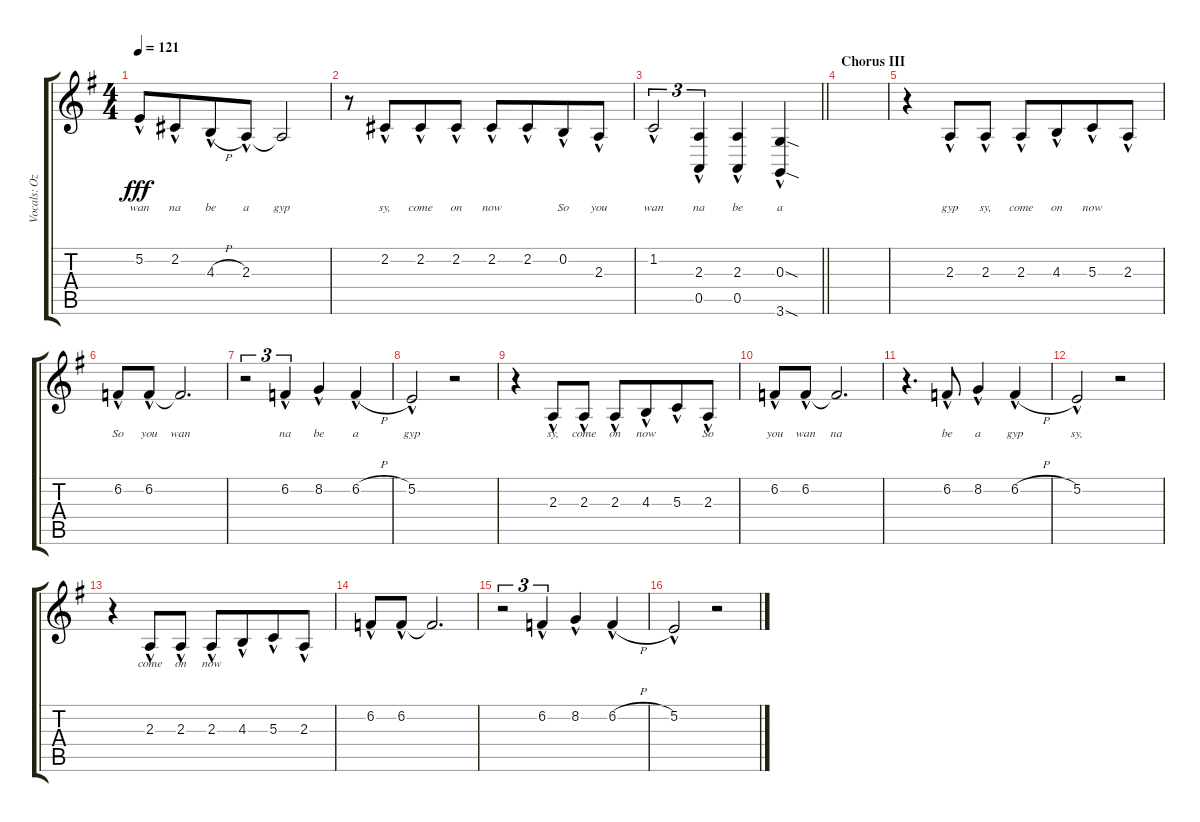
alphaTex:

\track ("Vocals: Ozzy" "Vocals: Oz") {instrument lead2sawtooth}
\staff {score tabs}
\tuning (E4 B3 G3 D3 A2 E2) {hide}
\ts (4 4)
\tempo 121
\clef g2
\ks g
5.2{hac}.8{lyrics (0 "wan") lyrics (1 "") lyrics (2 "") lyrics (3 "") lyrics (4 "") dy fff} 2.2{hac}.8{lyrics (0 "na") lyrics (1 "") lyrics (2 "") lyrics (3 "") lyrics (4 "") beam merge} 4.3{h hac}.8{lyrics (0 "be") lyrics (1 "") lyrics (2 "") lyrics (3 "") lyrics (4 "")} 2.3{hac}.8{lyrics (0 "a") lyrics (1 "") lyrics (2 "") lyrics (3 "") lyrics (4 "")} 2.3{t}.2{lyrics (0 "gyp") lyrics (1 "") lyrics (2 "") lyrics (3 "") lyrics (4 "")} |
r.8 2.2{hac}.8{lyrics (0 "sy,") lyrics (1 "") lyrics (2 "") lyrics (3 "") lyrics (4 "") beam merge} 2.2{hac}.8{lyrics (0 "come") lyrics (1 "") lyrics (2 "") lyrics (3 "") lyrics (4 "")} 2.2{hac}.8{lyrics (0 "on") lyrics (1 "") lyrics (2 "") lyrics (3 "") lyrics (4 "")} 2.2{hac}.8{lyrics (0 "now") lyrics (1 "") lyrics (2 "") lyrics (3 "") lyrics (4 "")} 2.2{hac}.8{lyrics (0 "") lyrics (1 "") lyrics (2 "") lyrics (3 "") lyrics (4 "") beam merge} 0.2{hac}.8{lyrics (0 "So") lyrics (1 "") lyrics (2 "") lyrics (3 "") lyrics (4 "")} 2.3{hac}.8{lyrics (0 "you") lyrics (1 "") lyrics (2 "") lyrics (3 "") lyrics (4 "")} |
\barLineRight lightlight
1.2{hac}.2{tu (3 2) lyrics (0 "wan") lyrics (1 "") lyrics (2 "") lyrics (3 "") lyrics (4 "")} (2.3{hac} 0.5{hac}).4{tu (3 2) lyrics (0 "na") lyrics (1 "") lyrics (2 "") lyrics (3 "") lyrics (4 "")} (2.3{hac} 0.5{hac}).4{lyrics (0 "be") lyrics (1 "") lyrics (2 "") lyrics (3 "") lyrics (4 "")} (0.3{sod hac} 3.6{sod hac}).4{lyrics (0 "a") lyrics (1 "") lyrics (2 "") lyrics (3 "") lyrics (4 "")} |
\section ("" "Chorus III")
|
r.4 2.3{hac}.8{lyrics (0 "gyp") lyrics (1 "") lyrics (2 "") lyrics (3 "") lyrics (4 "")} 2.3{hac}.8{lyrics (0 "sy,") lyrics (1 "") lyrics (2 "") lyrics (3 "") lyrics (4 "")} 2.3{hac}.8{lyrics (0 "come") lyrics (1 "") lyrics (2 "") lyrics (3 "") lyrics (4 "")} 4.3{hac}.8{lyrics (0 "on") lyrics (1 "") lyrics (2 "") lyrics (3 "") lyrics (4 "") beam merge} 5.3{hac}.8{lyrics (0 "now") lyrics (1 "") lyrics (2 "") lyrics (3 "") lyrics (4 "")} 2.3{hac}.8{lyrics (0 "") lyrics (1 "") lyrics (2 "") lyrics (3 "") lyrics (4 "")} |
6.2{hac}.8{lyrics (0 "So") lyrics (1 "") lyrics (2 "") lyrics (3 "") lyrics (4 "")} 6.2{hac}.8{lyrics (0 "you") lyrics (1 "") lyrics (2 "") lyrics (3 "") lyrics (4 "")} 6.2{t}.2{d lyrics (0 "wan") lyrics (1 "") lyrics (2 "") lyrics (3 "") lyrics (4 "")} |
r.2{tu (3 2)} 6.2{hac}.4{tu (3 2) lyrics (0 "na") lyrics (1 "") lyrics (2 "") lyrics (3 "") lyrics (4 "")} 8.2{hac}.4{lyrics (0 "be") lyrics (1 "") lyrics (2 "") lyrics (3 "") lyrics (4 "")} 6.2{h hac}.4{lyrics (0 "a") lyrics (1 "") lyrics (2 "") lyrics (3 "") lyrics (4 "")} |
5.2{hac}.2{lyrics (0 "gyp") lyrics (1 "") lyrics (2 "") lyrics (3 "") lyrics (4 "")} r.2 |
r.4 2.3{hac}.8{lyrics (0 "sy,") lyrics (1 "") lyrics (2 "") lyrics (3 "") lyrics (4 "")} 2.3{hac}.8{lyrics (0 "come") lyrics (1 "") lyrics (2 "") lyrics (3 "") lyrics (4 "")} 2.3{hac}.8{lyrics (0 "on") lyrics (1 "") lyrics (2 "") lyrics (3 "") lyrics (4 "")} 4.3{hac}.8{lyrics (0 "now") lyrics (1 "") lyrics (2 "") lyrics (3 "") lyrics (4 "") beam merge} 5.3{hac}.8{lyrics (0 "") lyrics (1 "") lyrics (2 "") lyrics (3 "") lyrics (4 "")} 2.3{hac}.8{lyrics (0 "So") lyrics (1 "") lyrics (2 "") lyrics (3 "") lyrics (4 "")} |
6.2{hac}.8{lyrics (0 "you") lyrics (1 "") lyrics (2 "") lyrics (3 "") lyrics (4 "")} 6.2{hac}.8{lyrics (0 "wan") lyrics (1 "") lyrics (2 "") lyrics (3 "") lyrics (4 "")} 6.2{t}.2{d lyrics (0 "na") lyrics (1 "") lyrics (2 "") lyrics (3 "") lyrics (4 "")} |
r.4{d} 6.2{hac}.8{lyrics (0 "be") lyrics (1 "") lyrics (2 "") lyrics (3 "") lyrics (4 "")} 8.2{hac}.4{lyrics (0 "a") lyrics (1 "") lyrics (2 "") lyrics (3 "") lyrics (4 "")} 6.2{h hac}.4{lyrics (0 "gyp") lyrics (1 "") lyrics (2 "") lyrics (3 "") lyrics (4 "")} |
5.2{hac}.2{lyrics (0 "sy,") lyrics (1 "") lyrics (2 "") lyrics (3 "") lyrics (4 "")} r.2 |
r.4 2.3{hac}.8{lyrics (0 "come") lyrics (1 "") lyrics (2 "") lyrics (3 "") lyrics (4 "")} 2.3{hac}.8{lyrics (0 "on") lyrics (1 "") lyrics (2 "") lyrics (3 "") lyrics (4 "")} 2.3{hac}.8{lyrics (0 "now") lyrics (1 "") lyrics (2 "") lyrics (3 "") lyrics (4 "")} 4.3{hac}.8{lyrics (0 "") lyrics (1 "") lyrics (2 "") lyrics (3 "") lyrics (4 "") beam merge} 5.3{hac}.8 2.3{hac}.8 |
6.2{hac}.8 6.2{hac}.8 6.2{t}.2{d} |
r.2{tu (3 2)} 6.2{hac}.4{tu (3 2)} 8.2{hac}.4 6.2{h hac}.4 |
5.2{hac}.2 r.2
